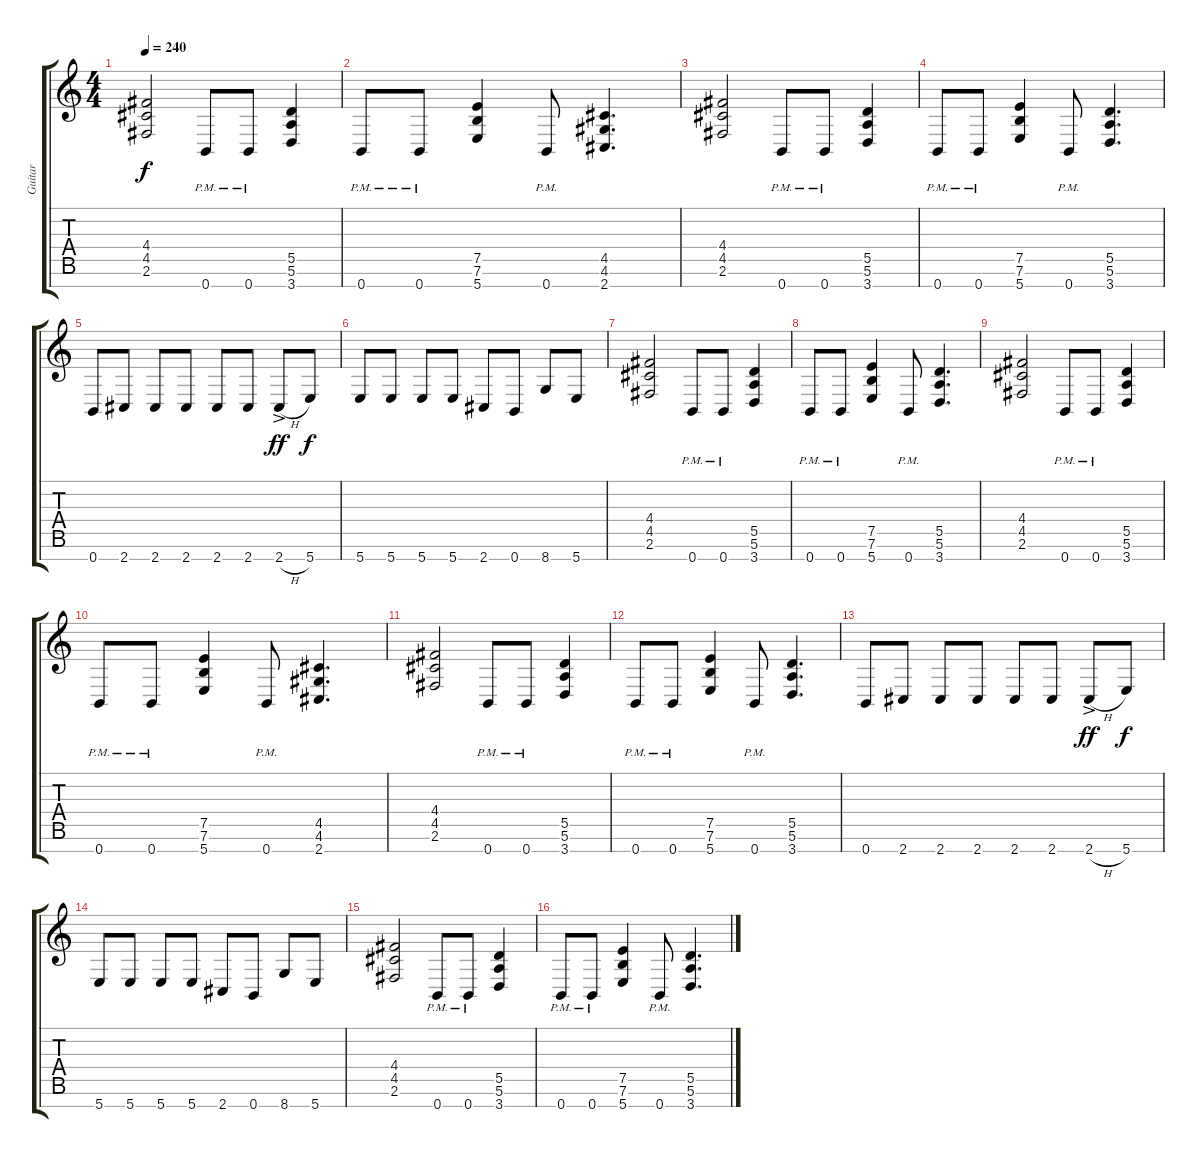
\track ("Guitar" "Guitar") {instrument distortionguitar}
\staff {score tabs}
\tuning (E4 B3 G3 D3 A2 E2 B1) {hide}
\ts (4 4)
\tempo 240
\clef g2
\ks c
(4.4 4.5 2.6).2{dy f} 0.7{pm}.8 0.7{pm}.8 (5.5 5.6 3.7).4 |
0.7{pm}.8 0.7{pm}.8 (7.5 7.6 5.7).4 0.7{pm}.8 (4.5 4.6 2.7).4{d} |
(4.4 4.5 2.6).2 0.7{pm}.8 0.7{pm}.8 (5.5 5.6 3.7).4 |
0.7{pm}.8 0.7{pm}.8 (7.5 7.6 5.7).4 0.7{pm}.8 (5.5 5.6 3.7).4{d} |
0.7.8 2.7.8 2.7.8 2.7.8 2.7.8 2.7.8 2.7{h ac}.8{dy ff} 5.7.8{dy f} |
5.7.8 5.7.8 5.7.8 5.7.8 2.7.8 0.7.8 8.7.8 5.7.8 |
(4.4 4.5 2.6).2 0.7{pm}.8 0.7{pm}.8 (5.5 5.6 3.7).4 |
0.7{pm}.8 0.7{pm}.8 (7.5 7.6 5.7).4 0.7{pm}.8 (5.5 5.6 3.7).4{d} |
(4.4 4.5 2.6).2 0.7{pm}.8 0.7{pm}.8 (5.5 5.6 3.7).4 |
0.7{pm}.8 0.7{pm}.8 (7.5 7.6 5.7).4 0.7{pm}.8 (4.5 4.6 2.7).4{d} |
(4.4 4.5 2.6).2 0.7{pm}.8 0.7{pm}.8 (5.5 5.6 3.7).4 |
0.7{pm}.8 0.7{pm}.8 (7.5 7.6 5.7).4 0.7{pm}.8 (5.5 5.6 3.7).4{d} |
0.7.8 2.7.8 2.7.8 2.7.8 2.7.8 2.7.8 2.7{h ac}.8{dy ff} 5.7.8{dy f} |
5.7.8 5.7.8 5.7.8 5.7.8 2.7.8 0.7.8 8.7.8 5.7.8 |
(4.4 4.5 2.6).2 0.7{pm}.8 0.7{pm}.8 (5.5 5.6 3.7).4 |
0.7{pm}.8 0.7{pm}.8 (7.5 7.6 5.7).4 0.7{pm}.8 (5.5 5.6 3.7).4{d}
